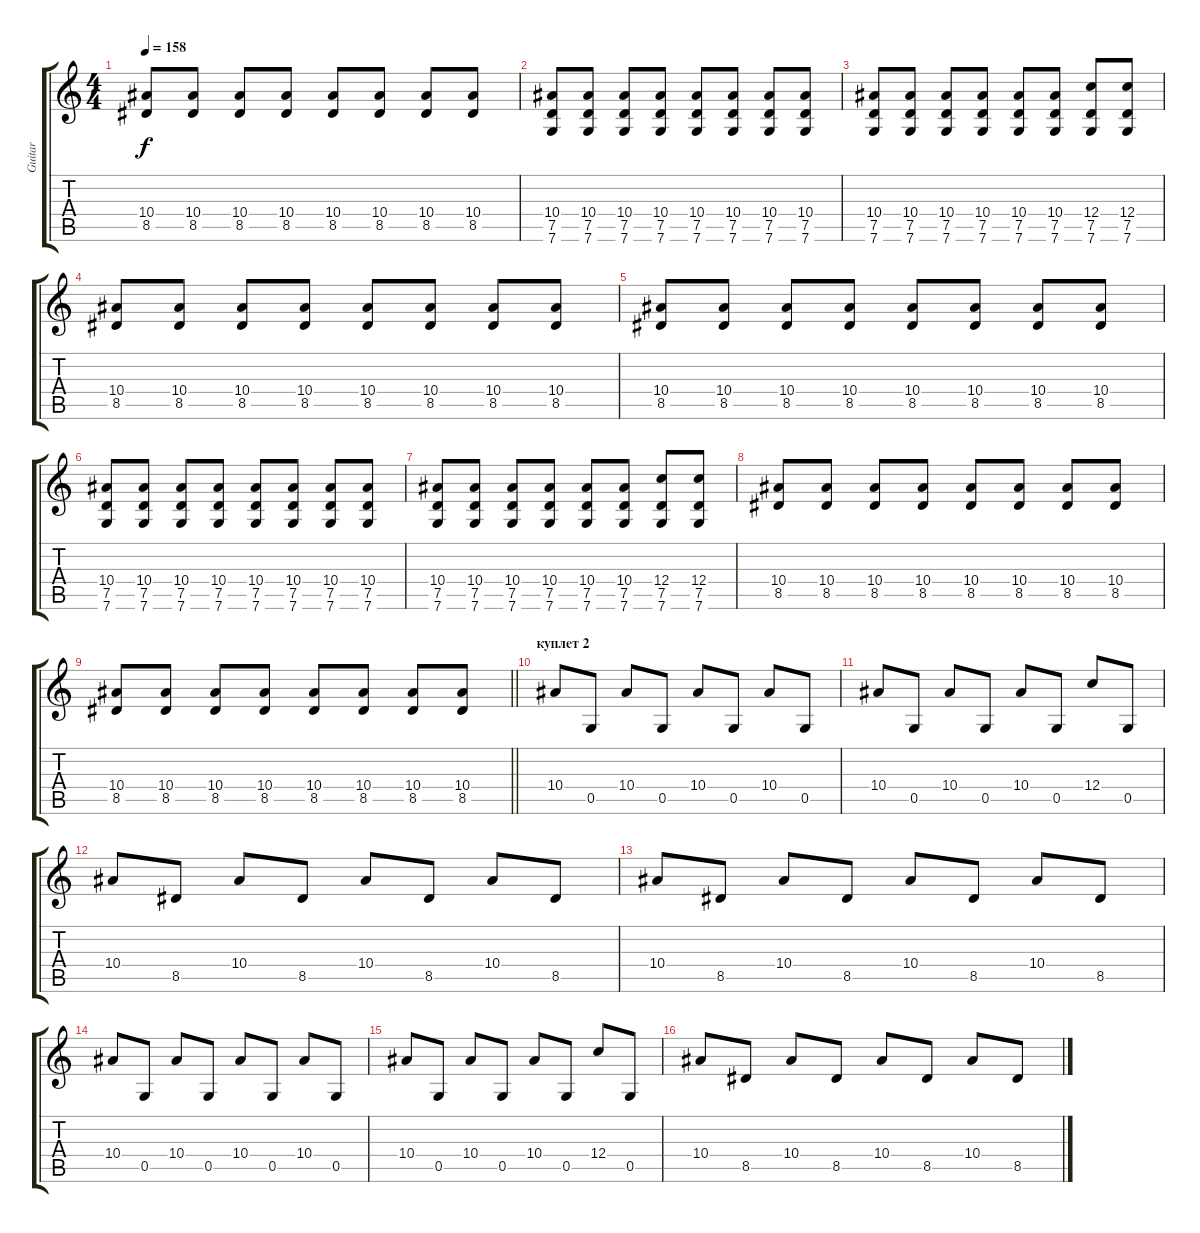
\track ("Guitar" "Guitar") {instrument distortionguitar}
\staff {score tabs}
\tuning (D4 A3 F3 C3 G2 C2) {hide}
\ts (4 4)
\tempo 158
\clef g2
\ks c
(10.4 8.5).8{dy f} (10.4 8.5).8 (10.4 8.5).8 (10.4 8.5).8 (10.4 8.5).8 (10.4 8.5).8 (10.4 8.5).8 (10.4 8.5).8 |
(10.4 7.5 7.6).8 (10.4 7.5 7.6).8 (10.4 7.5 7.6).8 (10.4 7.5 7.6).8 (10.4 7.5 7.6).8 (10.4 7.5 7.6).8 (10.4 7.5 7.6).8 (10.4 7.5 7.6).8 |
(10.4 7.5 7.6).8 (10.4 7.5 7.6).8 (10.4 7.5 7.6).8 (10.4 7.5 7.6).8 (10.4 7.5 7.6).8 (10.4 7.5 7.6).8 (12.4 7.5 7.6).8 (12.4 7.5 7.6).8 |
(10.4 8.5).8 (10.4 8.5).8 (10.4 8.5).8 (10.4 8.5).8 (10.4 8.5).8 (10.4 8.5).8 (10.4 8.5).8 (10.4 8.5).8 |
(10.4 8.5).8 (10.4 8.5).8 (10.4 8.5).8 (10.4 8.5).8 (10.4 8.5).8 (10.4 8.5).8 (10.4 8.5).8 (10.4 8.5).8 |
(10.4 7.5 7.6).8 (10.4 7.5 7.6).8 (10.4 7.5 7.6).8 (10.4 7.5 7.6).8 (10.4 7.5 7.6).8 (10.4 7.5 7.6).8 (10.4 7.5 7.6).8 (10.4 7.5 7.6).8 |
(10.4 7.5 7.6).8 (10.4 7.5 7.6).8 (10.4 7.5 7.6).8 (10.4 7.5 7.6).8 (10.4 7.5 7.6).8 (10.4 7.5 7.6).8 (12.4 7.5 7.6).8 (12.4 7.5 7.6).8 |
(10.4 8.5).8 (10.4 8.5).8 (10.4 8.5).8 (10.4 8.5).8 (10.4 8.5).8 (10.4 8.5).8 (10.4 8.5).8 (10.4 8.5).8 |
\barLineRight lightlight
(10.4 8.5).8 (10.4 8.5).8 (10.4 8.5).8 (10.4 8.5).8 (10.4 8.5).8 (10.4 8.5).8 (10.4 8.5).8 (10.4 8.5).8 |
\section ("" "куплет 2")
10.4.8{instrument electricguitarclean} 0.5.8 10.4.8 0.5.8 10.4.8 0.5.8 10.4.8 0.5.8 |
10.4.8 0.5.8 10.4.8 0.5.8 10.4.8 0.5.8 12.4.8 0.5.8 |
10.4.8 8.5.8 10.4.8 8.5.8 10.4.8 8.5.8 10.4.8 8.5.8 |
10.4.8 8.5.8 10.4.8 8.5.8 10.4.8 8.5.8 10.4.8 8.5.8 |
10.4.8 0.5.8 10.4.8 0.5.8 10.4.8 0.5.8 10.4.8 0.5.8 |
10.4.8 0.5.8 10.4.8 0.5.8 10.4.8 0.5.8 12.4.8 0.5.8 |
10.4.8 8.5.8 10.4.8 8.5.8 10.4.8 8.5.8 10.4.8 8.5.8
